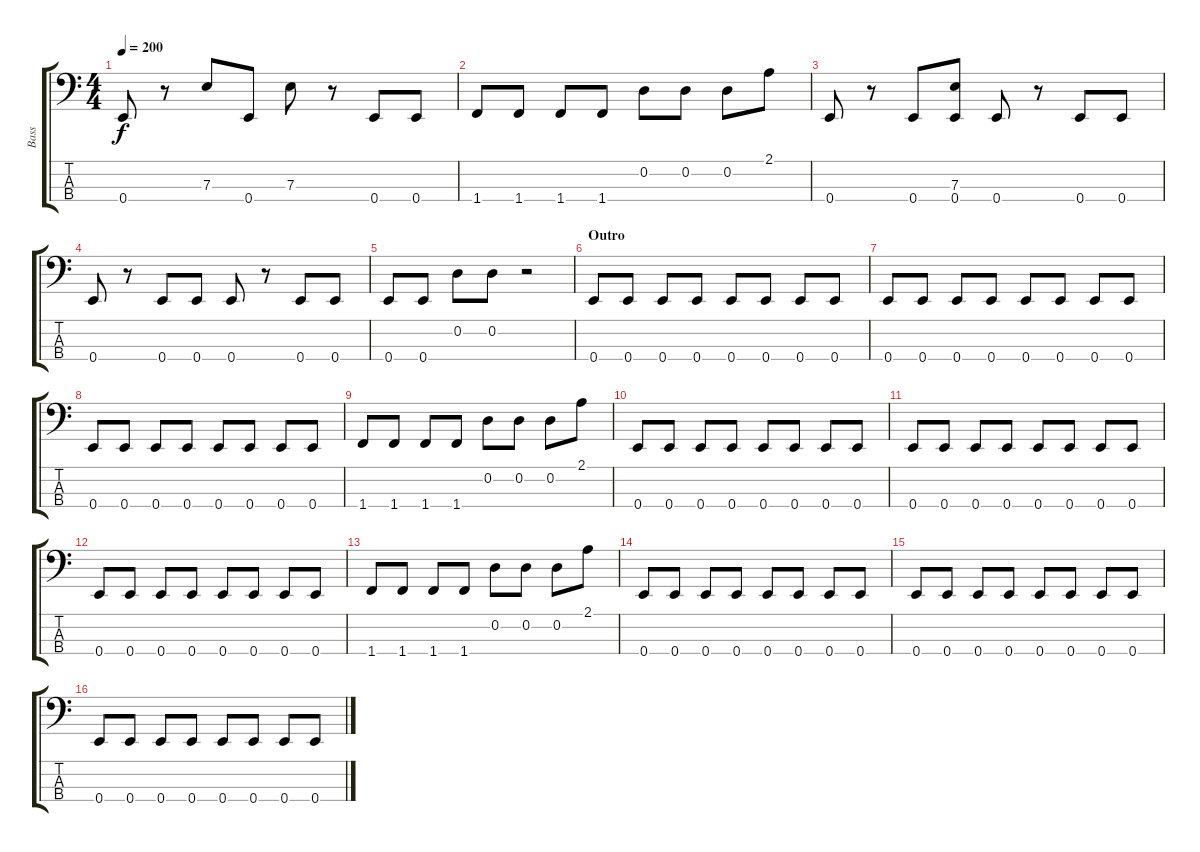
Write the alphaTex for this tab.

\track ("Bass" "Bass") {instrument electricbassfinger}
\staff {score tabs}
\tuning (G2 D2 A1 E1) {hide}
\ts (4 4)
\tempo 200
\clef f4
\ks c
0.4.8{dy f} r.8 7.3.8 0.4.8 7.3.8 r.8 0.4.8 0.4.8 |
1.4.8 1.4.8 1.4.8 1.4.8 0.2.8 0.2.8 0.2.8 2.1.8 |
0.4.8 r.8 0.4.8 (7.3 0.4).8 0.4.8 r.8 0.4.8 0.4.8 |
0.4.8 r.8 0.4.8 0.4.8 0.4.8 r.8 0.4.8 0.4.8 |
0.4.8 0.4.8 0.2.8 0.2.8 r.2 |
\section ("" "Outro")
0.4.8 0.4.8 0.4.8 0.4.8 0.4.8 0.4.8 0.4.8 0.4.8 |
0.4.8 0.4.8 0.4.8 0.4.8 0.4.8 0.4.8 0.4.8 0.4.8 |
0.4.8 0.4.8 0.4.8 0.4.8 0.4.8 0.4.8 0.4.8 0.4.8 |
1.4.8 1.4.8 1.4.8 1.4.8 0.2.8 0.2.8 0.2.8 2.1.8 |
0.4.8 0.4.8 0.4.8 0.4.8 0.4.8 0.4.8 0.4.8 0.4.8 |
0.4.8 0.4.8 0.4.8 0.4.8 0.4.8 0.4.8 0.4.8 0.4.8 |
0.4.8 0.4.8 0.4.8 0.4.8 0.4.8 0.4.8 0.4.8 0.4.8 |
1.4.8 1.4.8 1.4.8 1.4.8 0.2.8 0.2.8 0.2.8 2.1.8 |
0.4.8 0.4.8 0.4.8 0.4.8 0.4.8 0.4.8 0.4.8 0.4.8 |
0.4.8 0.4.8 0.4.8 0.4.8 0.4.8 0.4.8 0.4.8 0.4.8 |
0.4.8 0.4.8 0.4.8 0.4.8 0.4.8 0.4.8 0.4.8 0.4.8
